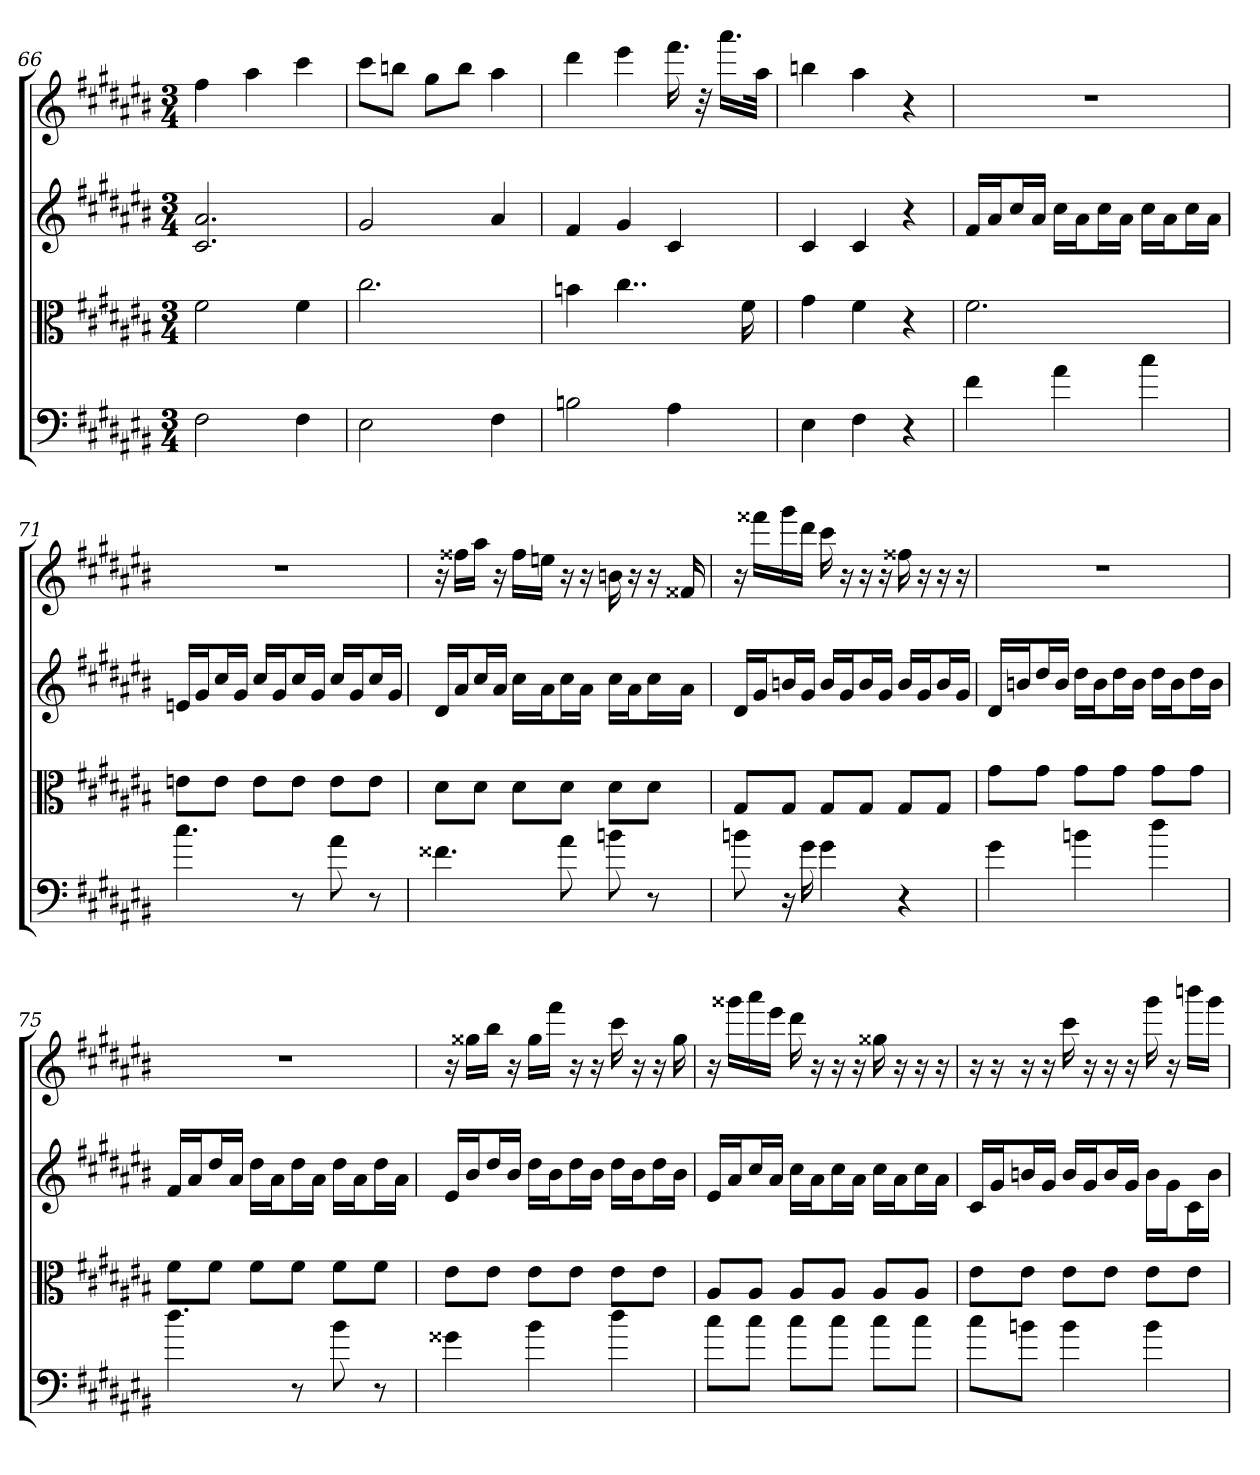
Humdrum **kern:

**kern	**kern	**kern	**kern
*part4	*part3	*part2	*part1
*staff4	*staff3	*staff2	*staff1
*clefF4	*clefC3	*clefG2	*clefG2
*k[f#c#g#d#a#e#b#]	*k[f#c#g#d#a#e#b#]	*k[f#c#g#d#a#e#b#]	*k[f#c#g#d#a#e#b#]
*C#:	*C#:	*C#:	*C#:
*M3/4	*M3/4	*M3/4	*M3/4
=66	=66	=66	=66
2F#	2f#	2.c# 2.a#	4ff#
.	.	.	4aa#
4F#	4f#	.	4ccc#
=67	=67	=67	=67
2E#	2.cc#	2g#	8ccc#\L
.	.	.	8bbn\J
.	.	.	8gg#\L
.	.	.	8bb\J
4F#	.	4a#	4aa#
=68	=68	=68	=68
2Bn	4bn	4f#	4ddd#
.	4..cc#	4g#	4eee#
4A#	.	4c#	16.fff#
.	.	.	32r
.	.	.	16.aaa#\LL
.	16f#	.	.
.	.	.	32aa#\JJk
=69	=69	=69	=69
4E#	4g#	4c#	4bbn
4F#	4f#	4c#	4aa#
4r	4r	4r	4r
=70	=70	=70	=70
4f#	2.f#	16f#/LL	2.r
.	.	16a#/J	.
.	.	16cc#/L	.
.	.	16a#/JJ	.
4a#	.	16cc#\LL	.
.	.	16a#\J	.
.	.	16cc#\L	.
.	.	16a#\JJ	.
4cc#	.	16cc#\LL	.
.	.	16a#\J	.
.	.	16cc#\L	.
.	.	16a#\JJ	.
=71	=71	=71	=71
4.cc#	8en\L	16en/LL	2.r
.	.	16g#/J	.
.	8e\J	16cc#/L	.
.	.	16g#/JJ	.
.	8e\L	16cc#/LL	.
.	.	16g#/J	.
8r	8e\J	16cc#/L	.
.	.	16g#/JJ	.
8a#	8e\L	16cc#/LL	.
.	.	16g#/J	.
8r	8e\J	16cc#/L	.
.	.	16g#/JJ	.
=72	=72	=72	=72
4.f##X	8d#\L	16d#/LL	16r
.	.	16a#/J	16ff##X\LL
.	8d#\J	16cc#/L	16aa#\JJ
.	.	16a#/JJ	16r
.	8d#\L	16cc#\LL	16ff##\LL
.	.	16a#\J	16een\JJ
8a#	8d#\J	16cc#\L	16r
.	.	16a#\JJ	16r
8bn	8d#\L	16cc#\LL	16bn
.	.	16a#\J	16r
8r	8d#\J	16cc#\L	16r
.	.	16a#\JJ	16f##X
=73	=73	=73	=73
8bn	8G#/L	16d#/LL	16r
.	.	16g#/J	16fff##X\LL
16r	8G#/J	16bn/L	16ggg#\
16g#	.	16g#/JJ	16ddd#\JJ
4g#	8G#/L	16b/LL	16ccc#
.	.	16g#/J	16r
.	8G#/J	16b/L	16r
.	.	16g#/JJ	16r
4r	8G#/L	16b/LL	16ff##X
.	.	16g#/J	16r
.	8G#/J	16b/L	16r
.	.	16g#/JJ	16r
=74	=74	=74	=74
4g#	8g#\L	16d#/LL	2.r
.	.	16bn/J	.
.	8g#\J	16dd#/L	.
.	.	16b/JJ	.
4bn	8g#\L	16dd#\LL	.
.	.	16b\J	.
.	8g#\J	16dd#\L	.
.	.	16b\JJ	.
4dd#	8g#\L	16dd#\LL	.
.	.	16b\J	.
.	8g#\J	16dd#\L	.
.	.	16b\JJ	.
=75	=75	=75	=75
4.dd#	8f#\L	16f#/LL	2.r
.	.	16a#/J	.
.	8f#\J	16dd#/L	.
.	.	16a#/JJ	.
.	8f#\L	16dd#\LL	.
.	.	16a#\J	.
8r	8f#\J	16dd#\L	.
.	.	16a#\JJ	.
8b#	8f#\L	16dd#\LL	.
.	.	16a#\J	.
8r	8f#\J	16dd#\L	.
.	.	16a#\JJ	.
=76	=76	=76	=76
4g##X	8e#\L	16e#/LL	16r
.	.	16b#/J	16gg##X\LL
.	8e#\J	16dd#/L	16bb#\JJ
.	.	16b#/JJ	16r
4b#	8e#\L	16dd#\LL	16gg##\LL
.	.	16b#\J	16fff#\JJ
.	8e#\J	16dd#\L	16r
.	.	16b#\JJ	16r
4dd#	8e#\L	16dd#\LL	16ccc#
.	.	16b#\J	16r
.	8e#\J	16dd#\L	16r
.	.	16b#\JJ	16gg##
=77	=77	=77	=77
8cc#\L	8A#/L	16e#/LL	16r
.	.	16a#/J	16ggg##X\LL
8cc#\J	8A#/J	16cc#/L	16aaa#\
.	.	16a#/JJ	16eee#\JJ
8cc#\L	8A#/L	16cc#\LL	16ddd#
.	.	16a#\J	16r
8cc#\J	8A#/J	16cc#\L	16r
.	.	16a#\JJ	16r
8cc#\L	8A#/L	16cc#\LL	16gg##X
.	.	16a#\J	16r
8cc#\J	8A#/J	16cc#\L	16r
.	.	16a#\JJ	16r
=78	=78	=78	=78
8cc#\L	8e#\L	16c#/LL	16r
.	.	16g#/J	16r
8bn\J	8e#\J	16bn/L	16r
.	.	16g#/JJ	16r
4b	8e#\L	16b/LL	16ccc#
.	.	16g#/J	16r
.	8e#\J	16b/L	16r
.	.	16g#/JJ	16r
4b	8e#\L	16b\LL	16ggg#
.	.	16g#\J	16r
.	8e#\J	16c#\L	16bbbn\LL
.	.	16b\JJ	16ggg#\JJ
=	=	=	=
*-	*-	*-	*-
